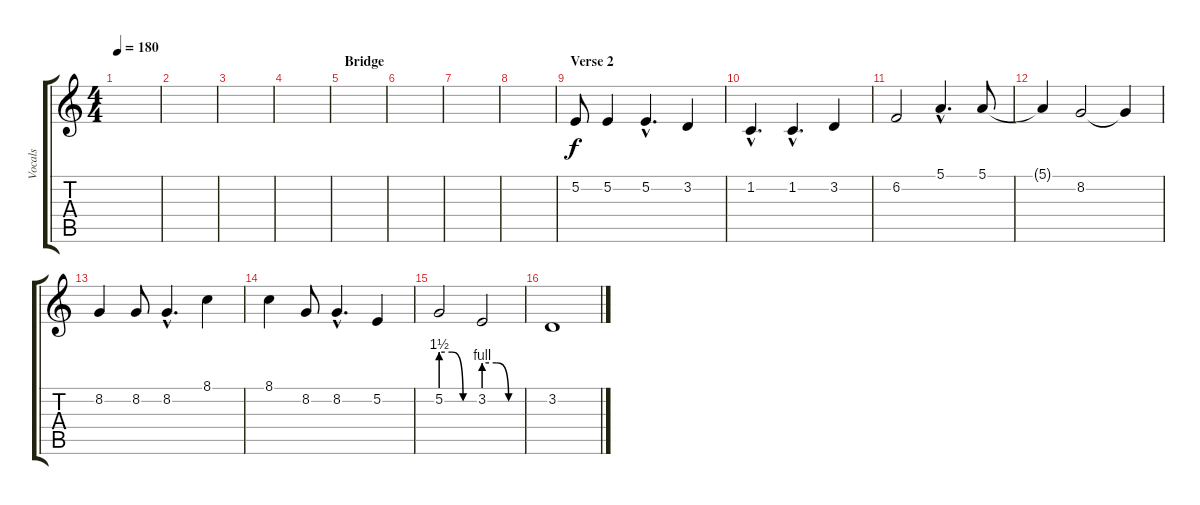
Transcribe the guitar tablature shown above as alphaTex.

\track ("Vocals" "Vocals") {instrument lead2sawtooth}
\staff {score tabs}
\tuning (E4 B3 G3 D3 A2 E2) {hide}
\ts (4 4)
\tempo 180
\clef g2
\ks c
|
|
|
|
\section ("" "Bridge")
|
|
|
|
\section ("" "Verse 2")
5.2.8 5.2.4 5.2{hac}.4{d} 3.2.4 |
1.2{hac}.4{d} 1.2{hac}.4{d} 3.2.4 |
6.2.2 5.1{hac}.4{d} 5.1.8 |
5.1{t}.4 8.2.2 8.2{t}.4 |
8.2.4 8.2.8 8.2{hac}.4{d} 8.1.4 |
8.1.4 8.2.8 8.2{hac}.4{d} 5.2.4 |
5.2{be (custom 0 6 20 6 40 0 60 0)}.2 3.2{be (custom 0 4 20 4 40 0 60 0)}.2 |
3.2.1
